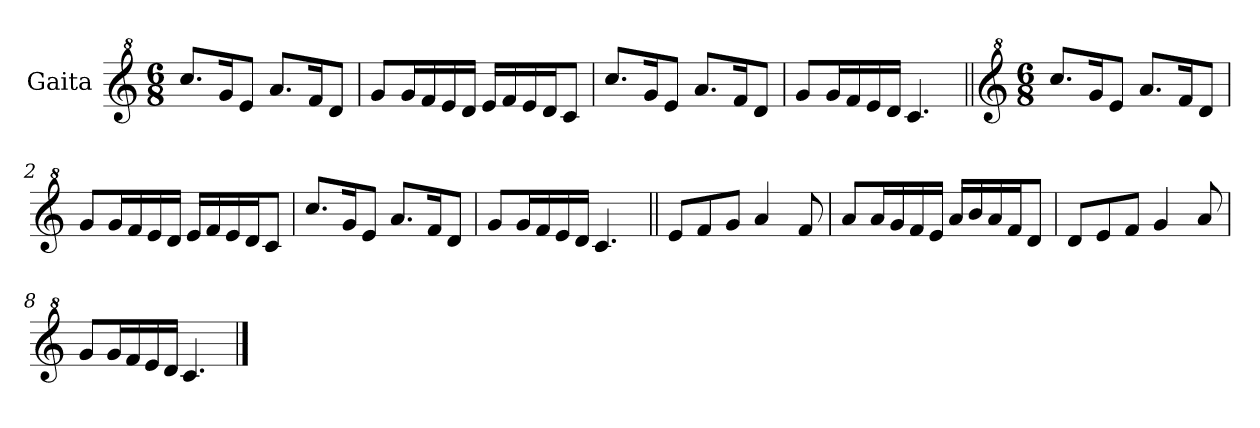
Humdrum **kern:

**kern
*part1
*staff1
*I"Gaita
*clefG^2
*k[]
*M6/8
*MM108
=1||
8.ccc/L
16gg/K
8ee/J
8.aa/L
16ff/K
8dd/J
=2
8gg/L
16gg/L
16ff/
16ee/
16dd/JJ
16ee/LL
16ff/
16ee/
16dd/J
8cc/J
=3
8.ccc/L
16gg/K
8ee/J
8.aa/L
16ff/K
8dd/J
=4
8gg/L
16gg/L
16ff/
16ee/
16dd/JJ
4.cc/
=1a||
*clefG^2
*k[]
*M6/8
*MM108
8.ccc/L
16gg/K
8ee/J
8.aa/L
16ff/K
8dd/J
=2a
8gg/L
16gg/L
16ff/
16ee/
16dd/JJ
16ee/LL
16ff/
16ee/
16dd/J
8cc/J
=3a
8.ccc/L
16gg/K
8ee/J
8.aa/L
16ff/K
8dd/J
=4a
8gg/L
16gg/L
16ff/
16ee/
16dd/JJ
4.cc/
=5||
8ee/L
8ff/
8gg/J
4aa/
8ff/
!!LO:LB:g=z
=6
8aa/L
16aa/L
16gg/
16ff/
16ee/JJ
16aa/LL
16bb/
16aa/
16ff/J
8dd/J
=7
8dd/L
8ee/
8ff/J
4gg/
8aa/
=8
8gg/L
16gg/L
16ff/
16ee/
16dd/JJ
4.cc/
==
*-
